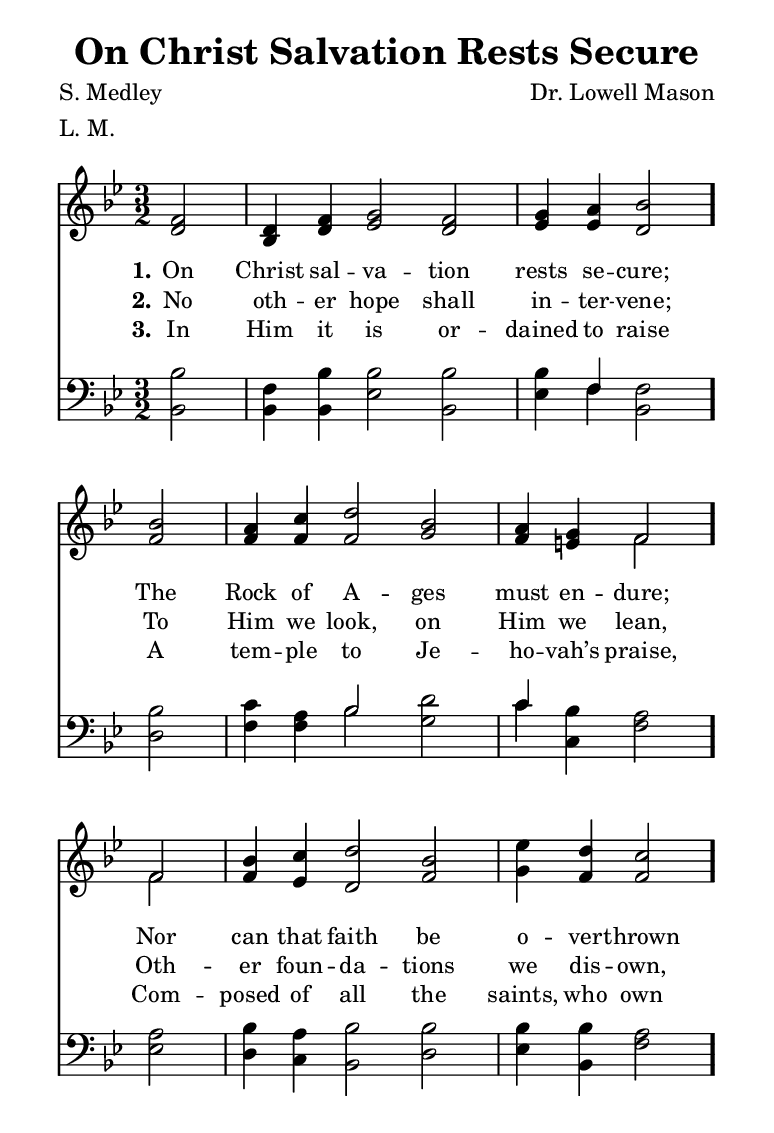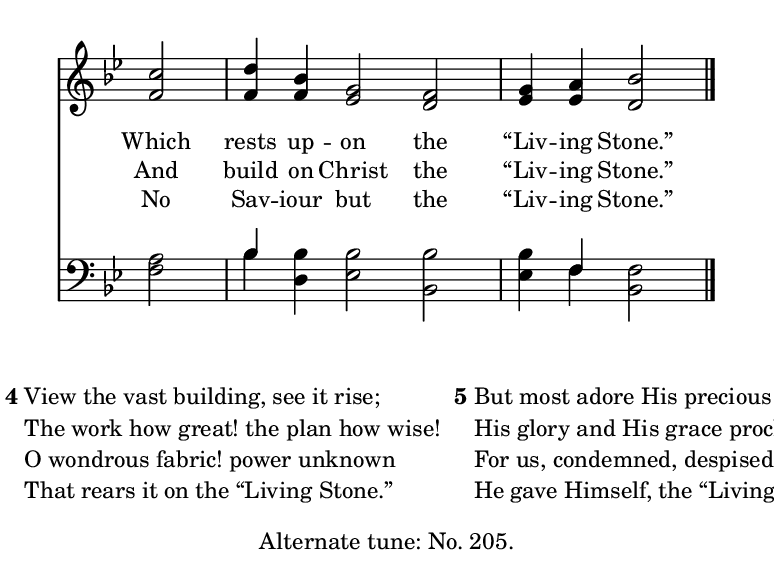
\include "common/global.ily"
\paper {
  \include "common/paper.ily"
  ragged-bottom = ##t
  ragged-last-bottom = ##t
  systems-per-page = ##f
  %page-count = ##f
}

\header{
  hymnnumber = "91"
  title = "On Christ Salvation Rests Secure"
  tunename = "Hebron"
  meter = "L. M."
  poet = "S. Medley"
  composer = "Dr. Lowell Mason"
  %copyright = ""
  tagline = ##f
}

% for fermata in MIDI
ta = { \tempo 2=60 }
tb = { \tempo 2=30 }

patternAA = { c2 | c4 c4 c2 c2 | c4 c4 c2 }

global = {
  \include "common/overrides.ily"
  \override Staff.TimeSignature.style = #'numbered
  \time 3/2
  \override Score.MetronomeMark.transparent = ##t % hide all fermata changes too
  \ta
  \key bes \major
  \partial 2
  \autoBeamOff
}

notesSoprano = {
\global
\relative c' {

  \changePitch \patternAA { f | d f g f | g a bes }
  \changePitch \patternAA { bes | a c d bes | a g f }
  \changePitch \patternAA { f | bes c d bes | ees d c }
  \changePitch \patternAA { c | d bes g f | g a bes }

  \bar "|."

}
}

notesAlto = {
\global
\relative e' {

  \changePitch \patternAA { d bes d ees d | ees ees d }
  \changePitch \patternAA { f | f f f g | f e f }
  \changePitch \patternAA { f | f ees d f | g f f }
  \changePitch \patternAA { f | f f ees d | ees ees d }

}
}

notesTenor = {
\global
\relative a {

  \changePitch \patternAA { bes | f bes bes bes | bes f f }
  \changePitch \patternAA { bes | c a bes d | c bes a }
  \changePitch \patternAA { a | bes a bes bes | bes bes a }
  \changePitch \patternAA { a | bes bes bes bes | bes f f }

}
}

notesBass = {
\global
\relative f, {

  \changePitch \patternAA { bes | bes bes ees bes | ees f bes, }
  \changePitch \patternAA { d | f f bes g | c c, f }
  \changePitch \patternAA { ees | d c bes d | ees bes f' }
  \changePitch \patternAA { f | bes d, ees bes | ees f bes, }

}
}

wordsA = \lyricmode {
\set stanza = "1."

On Christ sal -- va -- tion rests se -- cure; \bar "."
The Rock of A -- ges must en -- dure; \bar "." \break
Nor can that faith be o -- ver -- thrown \bar "."
Which rests up -- on the “Liv -- ing Stone.” \bar "." \break

}

wordsB = \lyricmode {
\set stanza = "2."

No oth -- er hope shall in -- ter -- vene;
To Him we look, on Him we lean,
Oth -- er foun -- da -- tions we dis -- own,
And build on Christ the “Liv -- ing Stone.”

}

wordsC = \lyricmode {
\set stanza = "3."

In Him it is or -- dained to raise
A tem -- ple to Je -- ho -- vah’s praise,
Com -- posed of all the saints, who own
No Sav -- iour but the “Liv -- ing Stone.”

}

wordsD = \markuplist {

\line { View the vast building, see it rise; }
\line { The work how great! the plan how wise! }
\line { O wondrous fabric! power unknown }
\line { That rears it on the “Living Stone.” }

}
wordsE = \markuplist {

\line { But most adore His precious name; }
\line { His glory and His grace proclaim; }
\line { For us, condemned, despised, undone; }
\line { He gave Himself, the “Living Stone.” }

}

\score {
  \context ChoirStaff <<
    \context Staff = upper <<
      \set ChoirStaff.systemStartDelimiter = #'SystemStartBar
      \set ChoirStaff.printPartCombineTexts = ##f
      \partcombine #'(2 . 9) \notesSoprano \notesAlto
      \context NullVoice = sopranos { \voiceOne << \notesSoprano >> }
      \context NullVoice = altos { \voiceTwo << \notesAlto >> }
      \context Lyrics = one   \lyricsto sopranos \wordsA
      \context Lyrics = two   \lyricsto sopranos \wordsB
      \context Lyrics = three \lyricsto sopranos \wordsC
    >>
    \context Staff = men <<
      \clef bass
      \set ChoirStaff.printPartCombineTexts = ##f
      \partcombine #'(2 . 9) \notesTenor \notesBass
      \context NullVoice = tenors { \voiceOne << \notesTenor >> }
      \context NullVoice = basses { \voiceTwo << \notesBass >> }
    >>
  >>
  \layout {
    \include "common/layout.ily"
  }
  \midi{
    \include "common/midi.ily"
  }
}

\noPageBreak

\markup { \fill-line {
  \hspace #0.1
  \line{ \bold 4 \column { \wordsD } }
  \hspace #0.1
  \line{ \bold 5 \column { \wordsE } }
  \hspace #0.1
} }

\noPageBreak

\markup { \vspace #2 \fill-line { \raise #2 \line { Alternate tune: No. 205. } } }

\version "2.19.49"  % necessary for upgrading to future LilyPond versions.

% vi:set et ts=2 sw=2 ai nocindent syntax=lilypond:
